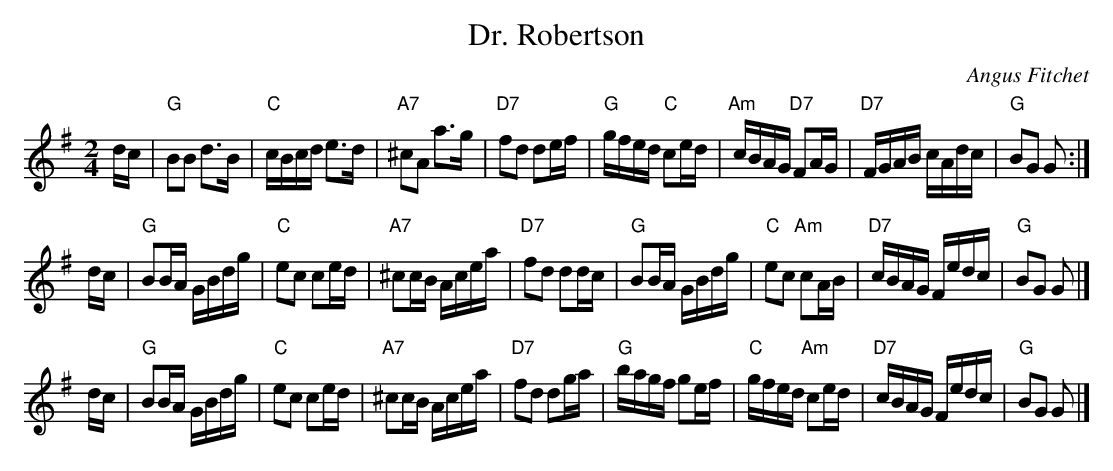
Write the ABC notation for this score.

X:1
T: Dr. Robertson
C: Angus Fitchet
M: 2/4
L: 1/16
K: G
dc \
| "G"B2B2 d3B | "C"cBcd e3d | "A7"^c2A2 a3g | "D7"f2d2 d2ef \
| "G"gfed "C"c2ed | "Am"cBAG "D7"F2AG | "D7"FGAB cAdc | "G"B2G2 G2 :|
dc \
| "G"B2BA GBdg | "C"e2c2 c2ed | "A7"^c2cB Acea | "D7"f2d2 d2dc \
| "G"B2BA GBdg | "C"e2c2 "Am"c2AB | "D7"cBAG Fedc | "G"B2G2 G2 |]
dc \
| "G"B2BA GBdg | "C"e2c2 c2ed | "A7"^c2cB Acea | "D7"f2d2 d2ga \
| "G"bagf g2ef | "C"gfed "Am"c2ed | "D7"cBAG Fedc | "G"B2G2 G2 |]
